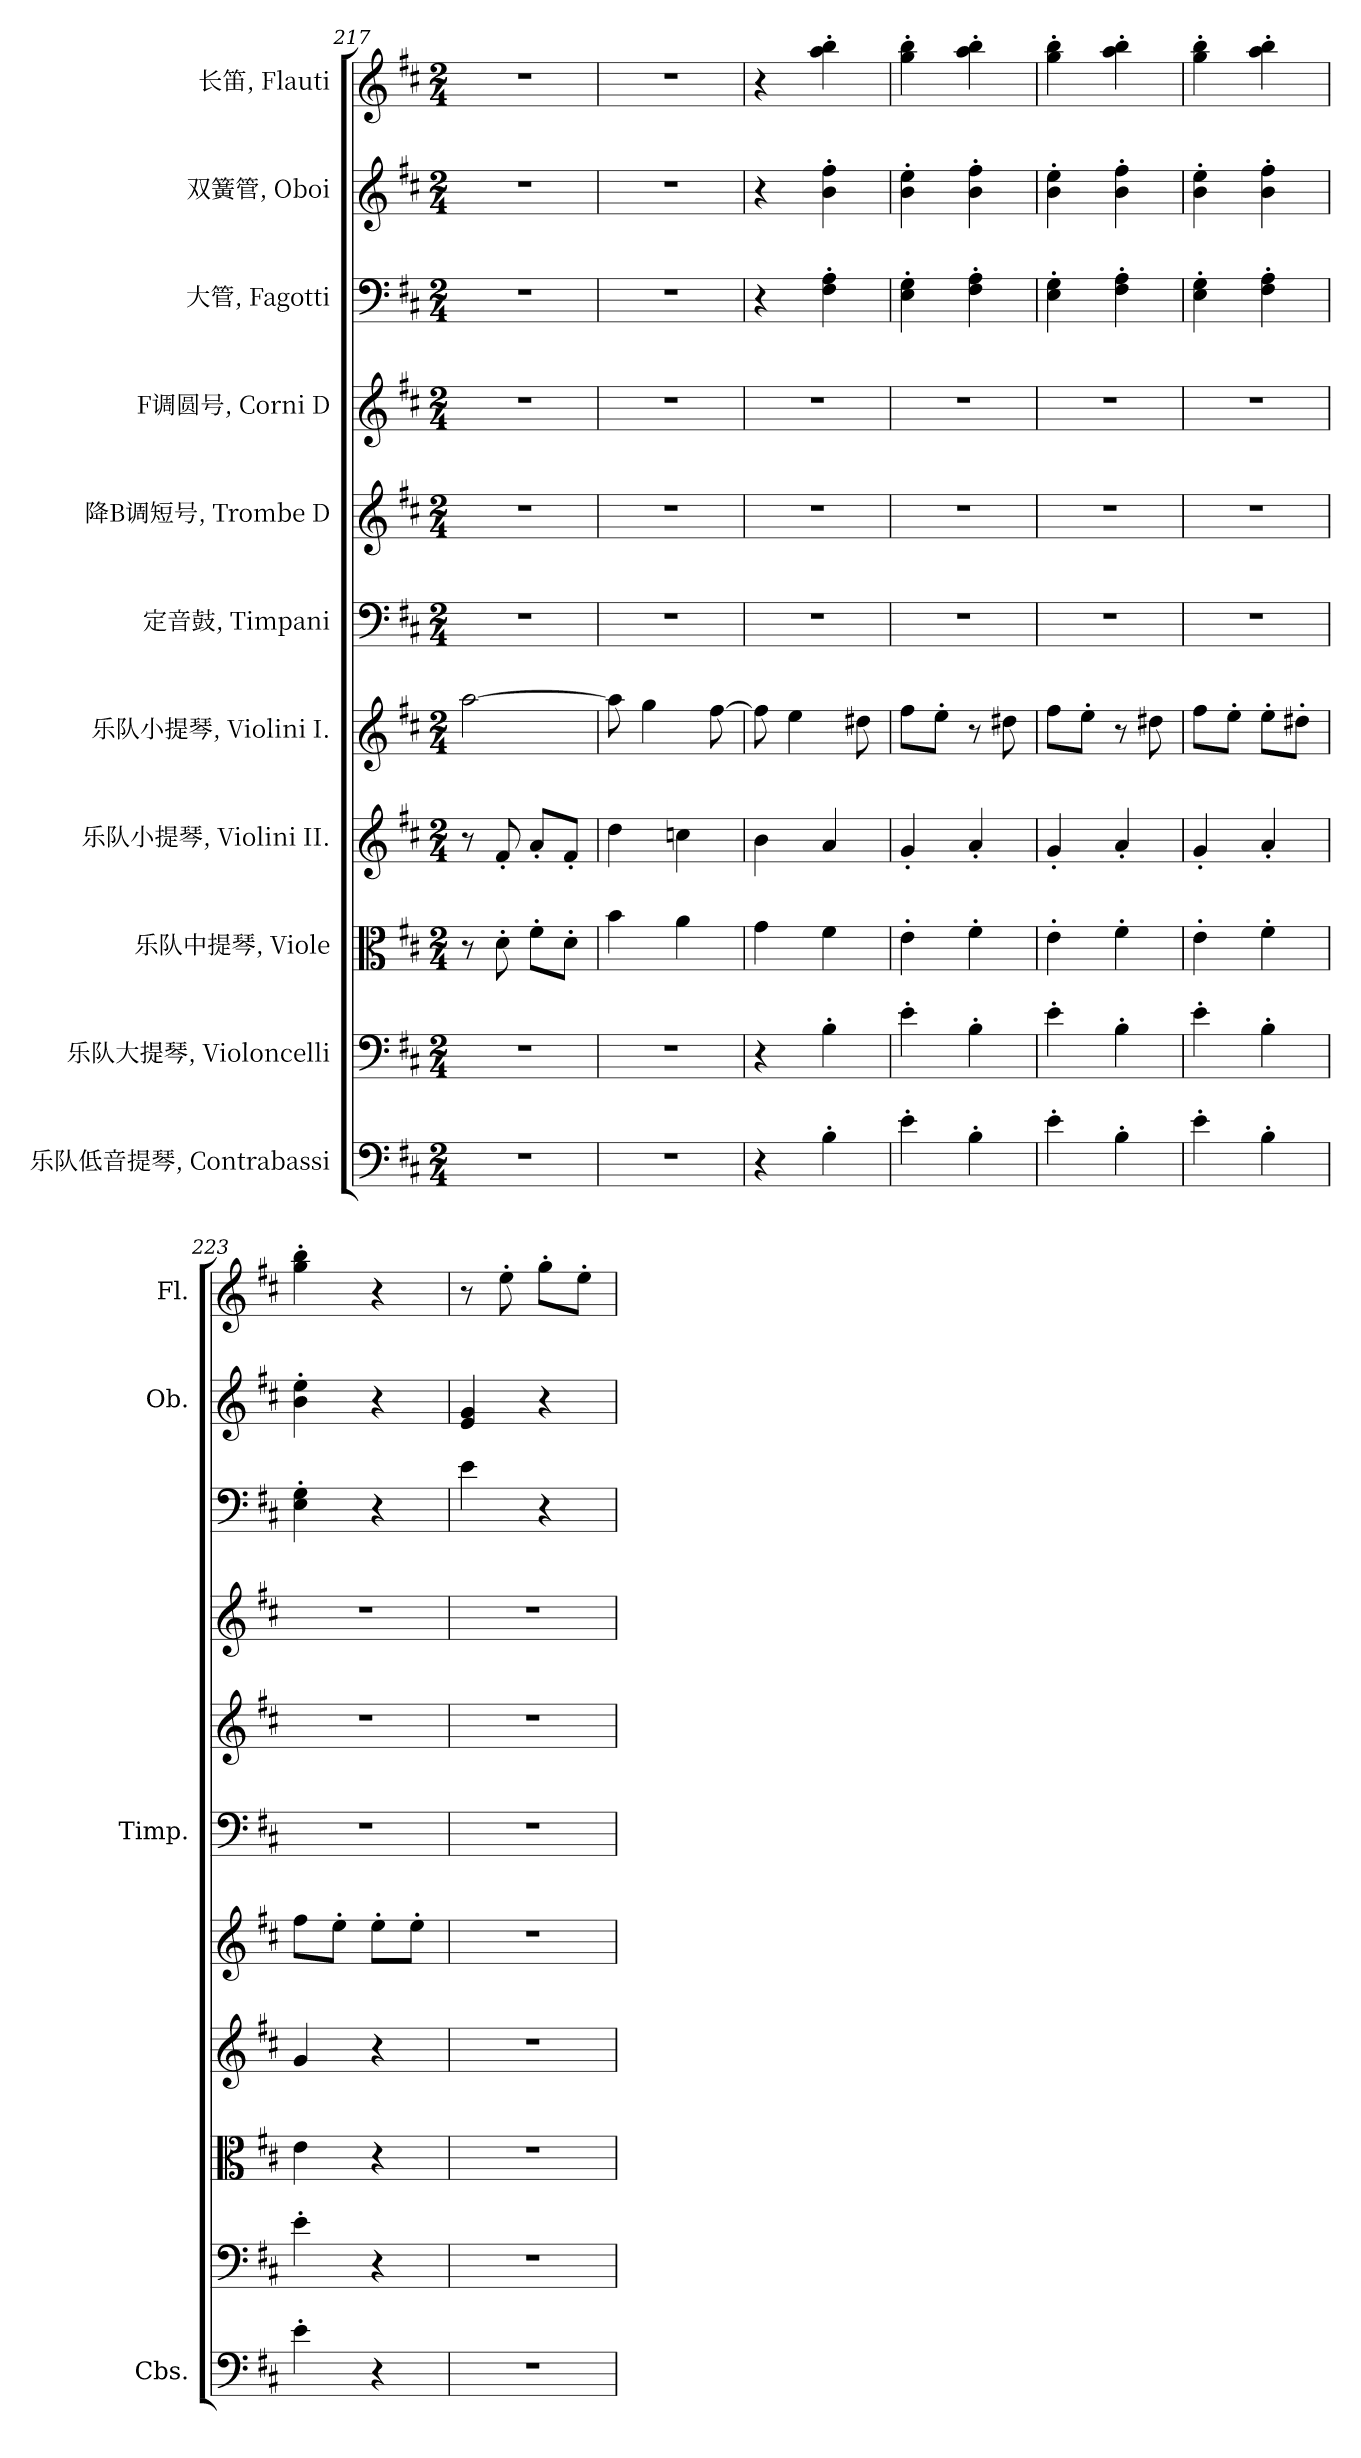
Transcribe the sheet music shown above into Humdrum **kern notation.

**kern	**kern	**kern	**kern	**kern	**kern	**kern	**kern	**kern	**kern	**kern
*part11	*part10	*part9	*part8	*part7	*part6	*part5	*part4	*part3	*part2	*part1
*staff11	*staff10	*staff9	*staff8	*staff7	*staff6	*staff5	*staff4	*staff3	*staff2	*staff1
*I"乐队低音提琴, Contrabassi	*I"乐队大提琴, Violoncelli	*I"乐队中提琴, Viole	*I"乐队小提琴, Violini II.	*I"乐队小提琴, Violini I.	*I"定音鼓, Timpani	*I"降B调短号, Trombe D	*I"F调圆号, Corni D	*I"大管, Fagotti	*I"双簧管, Oboi	*I"长笛, Flauti
*I'Cbs.	*	*	*	*	*I'Timp.	*	*	*	*I'Ob.	*I'Fl.
*clefF4	*clefF4	*clefC3	*clefG2	*clefG2	*clefF4	*clefG2	*clefG2	*clefF4	*clefG2	*clefG2
*ITrd7c12	*	*	*	*	*	*ITrd1c2	*ITrd4c7	*	*	*
*k[f#c#]	*k[f#c#]	*k[f#c#]	*k[f#c#]	*k[f#c#]	*k[f#c#]	*k[]	*k[f#]	*k[f#c#]	*k[f#c#]	*k[f#c#]
*M2/4	*M2/4	*M2/4	*M2/4	*M2/4	*M2/4	*M2/4	*M2/4	*M2/4	*M2/4	*M2/4
=217	=217	=217	=217	=217	=217	=217	=217	=217	=217	=217
2r	2r	8r	8r	[2aa\	2r	2r	2r	2r	2r	2r
.	.	8d'\	8f#'/	.	.	.	.	.	.	.
.	.	8f#'\L	8a'/L	.	.	.	.	.	.	.
.	.	8d'\J	8f#'/J	.	.	.	.	.	.	.
=218	=218	=218	=218	=218	=218	=218	=218	=218	=218	=218
2r	2r	4b\	4dd\	8aa\]	2r	2r	2r	2r	2r	2r
.	.	.	.	4gg\	.	.	.	.	.	.
.	.	4a\	4ccn\	.	.	.	.	.	.	.
.	.	.	.	[8ff#\	.	.	.	.	.	.
!!LO:PB:g=z
=219	=219	=219	=219	=219	=219	=219	=219	=219	=219	=219
4r	4r	4g\	4b\	8ff#\]	2r	2r	2r	4r	4r	4r
.	.	.	.	4ee\	.	.	.	.	.	.
4BB'\	4B'\	4f#\	4a/	.	.	.	.	4F#\' 4A\'	4b\' 4ff#\'	4aa\' 4bb\'
.	.	.	.	8dd#X\	.	.	.	.	.	.
=220	=220	=220	=220	=220	=220	=220	=220	=220	=220	=220
4E'\	4e'\	4e'\	4g'/	8ff#\L	2r	2r	2r	4E\' 4G\'	4b\' 4ee\'	4gg\' 4bb\'
.	.	.	.	8ee'\J	.	.	.	.	.	.
4BB'\	4B'\	4f#'\	4a'/	8r	.	.	.	4F#\' 4A\'	4b\' 4ff#\'	4aa\' 4bb\'
.	.	.	.	8dd#X\	.	.	.	.	.	.
=221	=221	=221	=221	=221	=221	=221	=221	=221	=221	=221
4E'\	4e'\	4e'\	4g'/	8ff#\L	2r	2r	2r	4E\' 4G\'	4b\' 4ee\'	4gg\' 4bb\'
.	.	.	.	8ee'\J	.	.	.	.	.	.
4BB'\	4B'\	4f#'\	4a'/	8r	.	.	.	4F#\' 4A\'	4b\' 4ff#\'	4aa\' 4bb\'
.	.	.	.	8dd#X\	.	.	.	.	.	.
=222	=222	=222	=222	=222	=222	=222	=222	=222	=222	=222
4E'\	4e'\	4e'\	4g'/	8ff#\L	2r	2r	2r	4E\' 4G\'	4b\' 4ee\'	4gg\' 4bb\'
.	.	.	.	8ee'\J	.	.	.	.	.	.
4BB'\	4B'\	4f#'\	4a'/	8ee'\L	.	.	.	4F#\' 4A\'	4b\' 4ff#\'	4aa\' 4bb\'
.	.	.	.	8dd#X'\J	.	.	.	.	.	.
=223	=223	=223	=223	=223	=223	=223	=223	=223	=223	=223
4E'\	4e'\	4e\	4g/	8ff#\L	2r	2r	2r	4E\' 4G\'	4b\' 4ee\'	4gg\' 4bb\'
.	.	.	.	8ee'\J	.	.	.	.	.	.
4r	4r	4r	4r	8ee'\L	.	.	.	4r	4r	4r
.	.	.	.	8ee'\J	.	.	.	.	.	.
=224	=224	=224	=224	=224	=224	=224	=224	=224	=224	=224
2r	2r	2r	2r	2r	2r	2r	2r	4e\	4e/ 4g/	8r
.	.	.	.	.	.	.	.	.	.	8ee'\
.	.	.	.	.	.	.	.	4r	4r	8gg'\L
.	.	.	.	.	.	.	.	.	.	8ee'\J
=	=	=	=	=	=	=	=	=	=	=
*-	*-	*-	*-	*-	*-	*-	*-	*-	*-	*-
